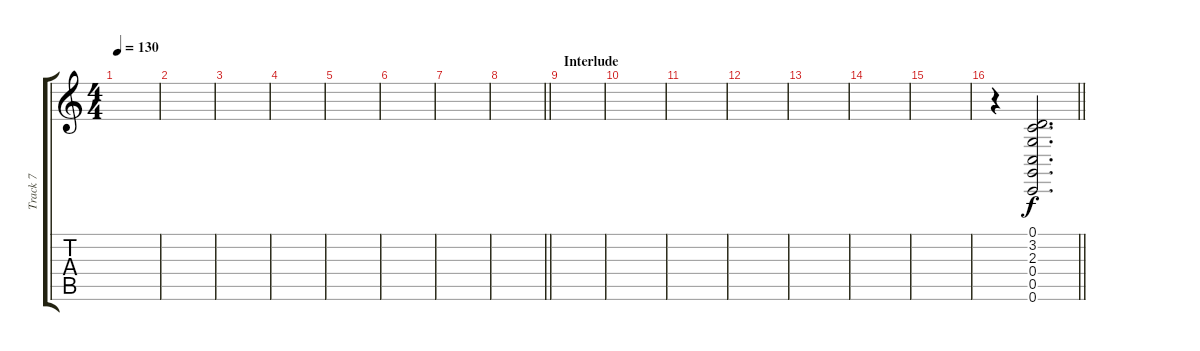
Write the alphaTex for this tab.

\track ("Track 7" "Track 7") {instrument reversecymbal}
\staff {score tabs}
\tuning (D4 A3 F3 C3 G2 C2) {hide}
\ts (4 4)
\tempo 130
\clef g2
\ks c
|
|
|
|
|
|
|
\barLineRight lightlight
|
\section ("" "Interlude")
|
|
|
|
|
|
|
\barLineRight lightlight
r.4 (0.1 3.2 2.3 0.4 0.5 0.6).2{d}
